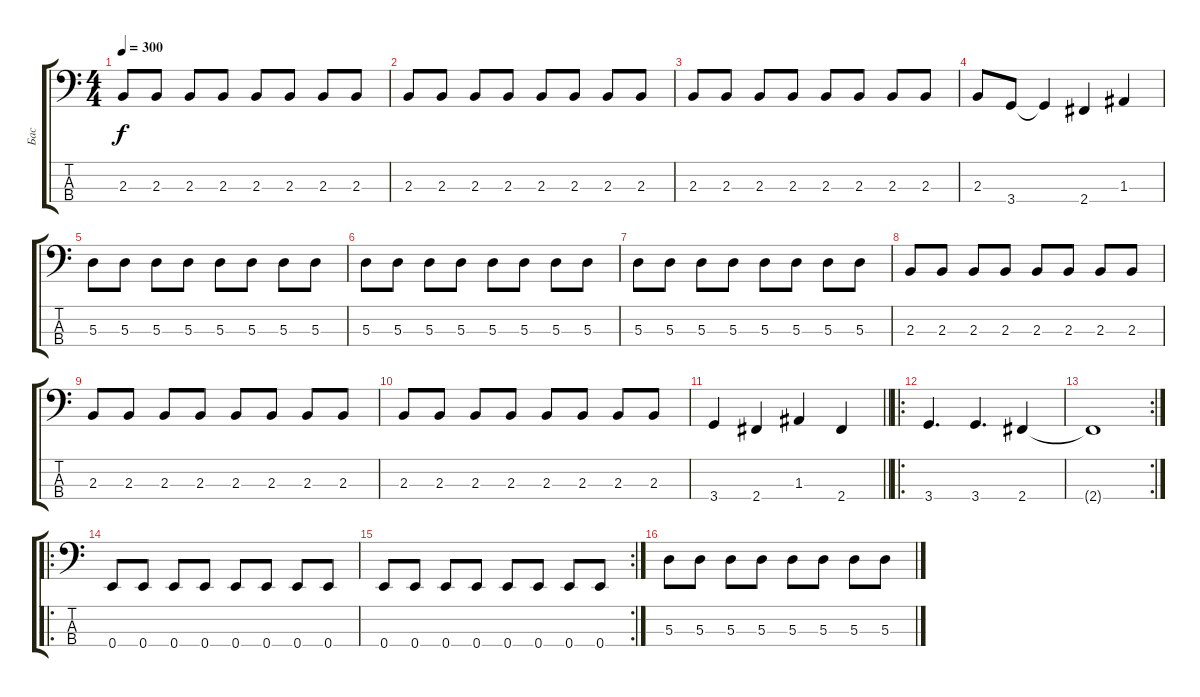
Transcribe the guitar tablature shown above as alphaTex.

\track ("Бас" "Бас") {instrument electricbasspick}
\staff {score tabs}
\tuning (G2 D2 A1 E1) {hide}
\ts (4 4)
\tempo 300
\clef f4
\ks c
2.3.8{dy f} 2.3.8 2.3.8 2.3.8 2.3.8 2.3.8 2.3.8 2.3.8 |
2.3.8 2.3.8 2.3.8 2.3.8 2.3.8 2.3.8 2.3.8 2.3.8 |
2.3.8 2.3.8 2.3.8 2.3.8 2.3.8 2.3.8 2.3.8 2.3.8 |
2.3.8 3.4.8 3.4{t}.4 2.4.4 1.3.4 |
5.3.8 5.3.8 5.3.8 5.3.8 5.3.8 5.3.8 5.3.8 5.3.8 |
5.3.8 5.3.8 5.3.8 5.3.8 5.3.8 5.3.8 5.3.8 5.3.8 |
5.3.8 5.3.8 5.3.8 5.3.8 5.3.8 5.3.8 5.3.8 5.3.8 |
2.3.8 2.3.8 2.3.8 2.3.8 2.3.8 2.3.8 2.3.8 2.3.8 |
2.3.8 2.3.8 2.3.8 2.3.8 2.3.8 2.3.8 2.3.8 2.3.8 |
2.3.8 2.3.8 2.3.8 2.3.8 2.3.8 2.3.8 2.3.8 2.3.8 |
\barLineRight lightlight
3.4.4 2.4.4 1.3.4 2.4.4 |
\ro
3.4.4{d} 3.4.4{d} 2.4.4 |
\rc 2
2.4{t}.1 |
\ro
0.4.8 0.4.8 0.4.8 0.4.8 0.4.8 0.4.8 0.4.8 0.4.8 |
\rc 2
0.4.8 0.4.8 0.4.8 0.4.8 0.4.8 0.4.8 0.4.8 0.4.8 |
5.3.8 5.3.8 5.3.8 5.3.8 5.3.8 5.3.8 5.3.8 5.3.8
